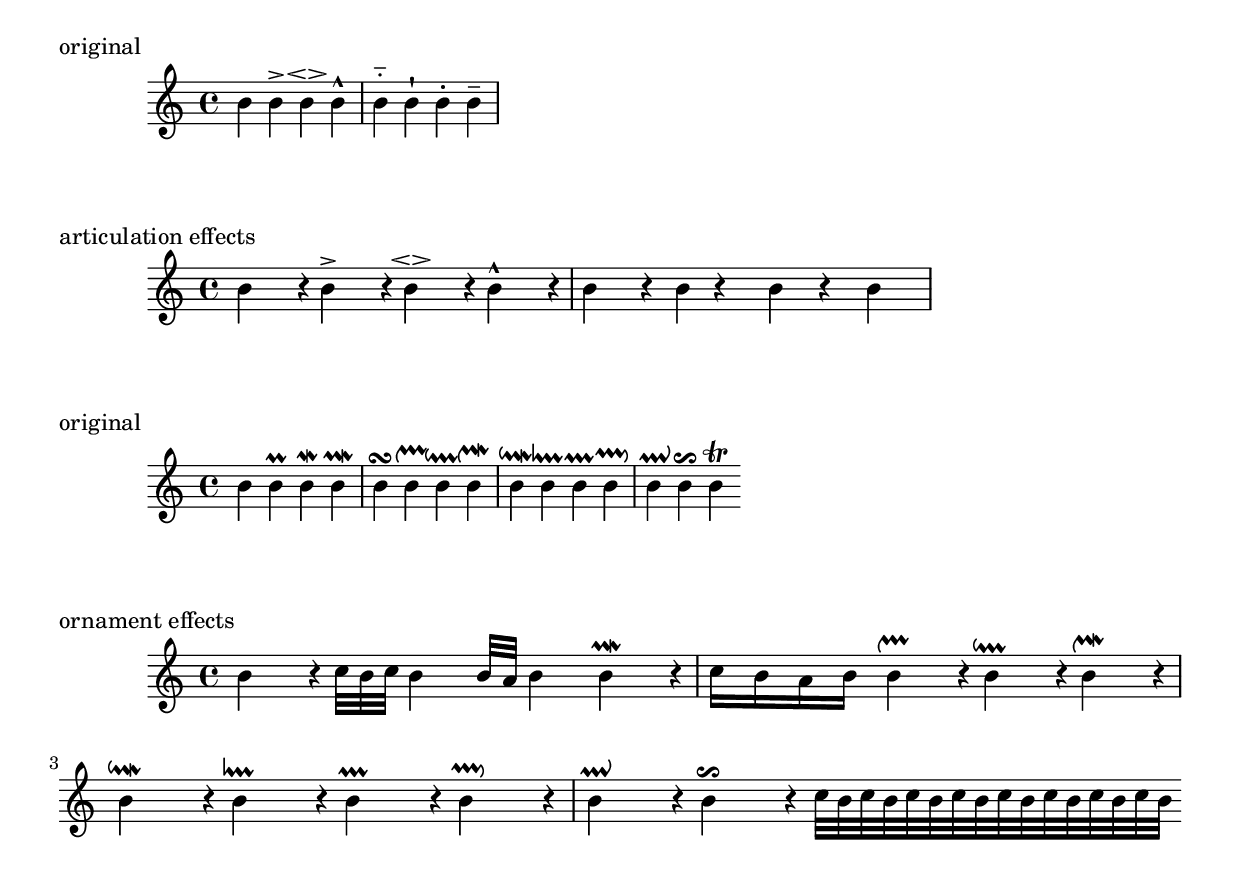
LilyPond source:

\version "2.18.2"

\include "articulate.ly"


articulations = \relative c'' {
  b4
  b \accent
  b \espressivo
  b \marcato
  b \portato
  b \staccatissimo
  b \staccato
  b \tenuto
}

ornaments = \relative c'' {
  b4
  b \prall
  b \mordent
  b \prallmordent
  b \turn
  b \upprall
  b \downprall
  b \upmordent
  b \downmordent
  b \lineprall
  b \prallprall
  b \pralldown
  b \prallup
  b \reverseturn
  b \trill
}

\book {
  \score {
    \articulations
    \header {
      piece = "original"
    }
    \layout{}
    % \midi{}
  }
  \score {
    \articulate
    \articulations
    \header {
      piece = "articulation effects"
    }
    \layout{}
    % \midi{}
  }
  \score {
    \ornaments
    \header {
      piece = "original"
    }
    \layout{}
    % \midi{}
  }
  \score {
    \articulate
    \ornaments
    \header {
      piece = "ornament effects"
    }
    \layout{}
    \midi{}
  }
}

